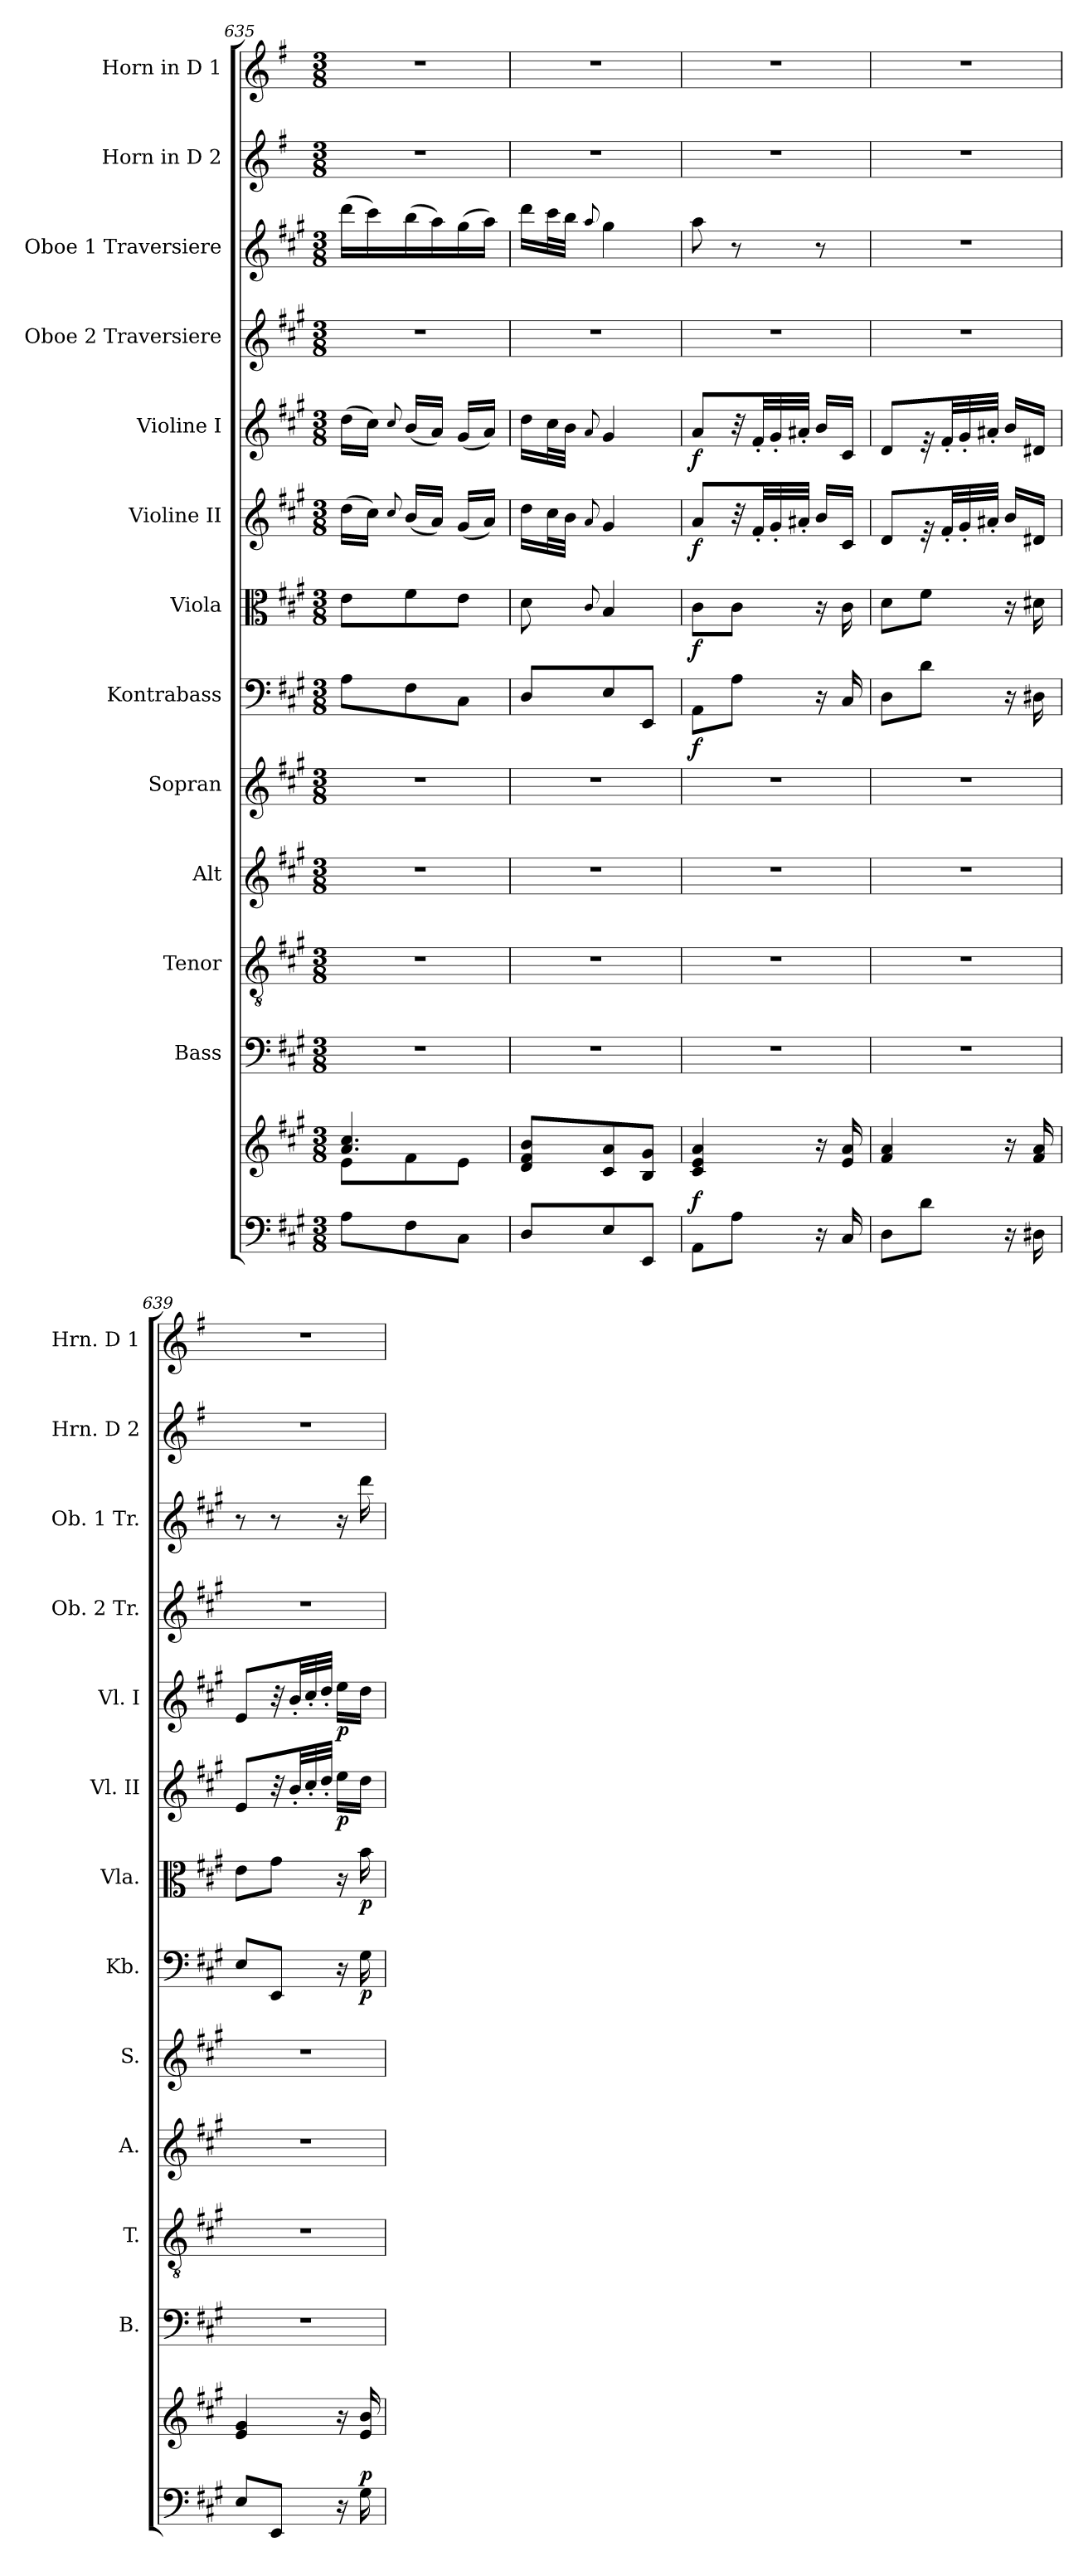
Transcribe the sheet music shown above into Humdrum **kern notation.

**kern	**kern	**dynam	**kern	**kern	**kern	**kern	**kern	**dynam	**kern	**dynam	**kern	**dynam	**kern	**dynam	**kern	**kern	**kern	**kern
*part13	*part13	*part13	*part12	*part11	*part10	*part9	*part8	*part8	*part7	*part7	*part6	*part6	*part5	*part5	*part4	*part3	*part2	*part1
*staff14	*staff13	*staff13/14	*staff12	*staff11	*staff10	*staff9	*staff8	*staff8	*staff7	*staff7	*staff6	*staff6	*staff5	*staff5	*staff4	*staff3	*staff2	*staff1
*	*	*	*I"Bass	*I"Tenor	*I"Alt	*I"Sopran	*I"Kontrabass	*	*I"Viola	*	*I"Violine II	*	*I"Violine I	*	*I"Oboe 2 Traversiere	*I"Oboe 1 Traversiere	*I"Horn in D 2	*I"Horn in D 1
*	*	*	*I'B.	*I'T.	*I'A.	*I'S.	*I'Kb.	*	*I'Vla.	*	*I'Vl. II	*	*I'Vl. I	*	*I'Ob. 2 Tr.	*I'Ob. 1 Tr.	*I'Hrn. D 2	*I'Hrn. D 1
*clefF4	*clefG2	*	*clefF4	*clefGv2	*clefG2	*clefG2	*clefF4	*	*clefC3	*	*clefG2	*	*clefG2	*	*clefG2	*clefG2	*clefG2	*clefG2
*	*	*	*	*	*	*	*ITrd7c12	*	*	*	*	*	*	*	*	*	*ITrd6c10	*ITrd6c10
*k[f#c#g#]	*k[f#c#g#]	*	*k[f#c#g#]	*k[f#c#g#]	*k[f#c#g#]	*k[f#c#g#]	*k[f#c#g#]	*	*k[f#c#g#]	*	*k[f#c#g#]	*	*k[f#c#g#]	*	*k[f#c#g#]	*k[f#c#g#]	*k[f#c#g#]	*k[f#c#g#]
*A:	*A:	*	*A:	*A:	*A:	*A:	*A:	*	*A:	*	*A:	*	*A:	*	*A:	*A:	*A:	*A:
*M3/8	*M3/8	*	*M3/8	*M3/8	*M3/8	*M3/8	*M3/8	*	*M3/8	*	*M3/8	*	*M3/8	*	*M3/8	*M3/8	*M3/8	*M3/8
=635	=635	=635	=635	=635	=635	=635	=635	=635	=635	=635	=635	=635	=635	=635	=635	=635	=635	=635
*	*^	*	*	*	*	*	*	*	*	*	*	*	*	*	*	*	*	*
8A\L	4.a/ 4.cc#/	8e\L	.	4.r	4.r	4.r	4.r	8AA\L	.	8e\L	.	(>16dd\LL	.	(>16dd\LL	.	4.r	(>16ddd\LL	4.r	4.r
.	.	.	.	.	.	.	.	.	.	.	.	16cc#\JJ)	.	16cc#\JJ)	.	.	16ccc#\)	.	.
.	.	.	.	.	.	.	.	.	.	.	.	8qqcc#/	.	8qqcc#/	.	.	.	.	.
8F#\	.	8f#\	.	.	.	.	.	8FF#\	.	8f#\	.	(<16b/LL	.	(<16b/LL	.	.	(>16bb\	.	.
.	.	.	.	.	.	.	.	.	.	.	.	16a/JJ)	.	16a/JJ)	.	.	16aa\)	.	.
8C#\J	.	8e\J	.	.	.	.	.	8CC#\J	.	8e\J	.	(<16g#/LL	.	(<16g#/LL	.	.	(>16gg#\	.	.
.	.	.	.	.	.	.	.	.	.	.	.	16a/JJ)	.	16a/JJ)	.	.	16aa\JJ)	.	.
*	*v	*v	*	*	*	*	*	*	*	*	*	*	*	*	*	*	*	*	*
=636	=636	=636	=636	=636	=636	=636	=636	=636	=636	=636	=636	=636	=636	=636	=636	=636	=636	=636
8D/L	8d/ 8f#/ 8b/L	.	4.r	4.r	4.r	4.r	8DD/L	.	8d\	.	16dd\LL	.	16dd\LL	.	4.r	16ddd\LL	4.r	4.r
.	.	.	.	.	.	.	.	.	.	.	32cc#\L	.	32cc#\L	.	.	32ccc#\L	.	.
.	.	.	.	.	.	.	.	.	.	.	32b\JJJ	.	32b\JJJ	.	.	32bb\JJJ	.	.
.	.	.	.	.	.	.	.	.	8qqc#/	.	8qqa/	.	8qqa/	.	.	8qqaa/	.	.
8E/	8c#/ 8a/	.	.	.	.	.	8EE/	.	4B/	.	4g#/	.	4g#/	.	.	4gg#\	.	.
8EE/J	8B/ 8g#/J	.	.	.	.	.	8EEE/J	.	.	.	.	.	.	.	.	.	.	.
!!LO:PB:g=z
=637	=637	=637	=637	=637	=637	=637	=637	=637	=637	=637	=637	=637	=637	=637	=637	=637	=637	=637
!	!	!LO:DY:a=2	!	!	!	!	!	!LO:DY:b	!	!LO:DY:b	!	!LO:DY:b	!	!LO:DY:b	!	!	!	!
8AA\L	4c#/ 4e/ 4a/	f	4.r	4.r	4.r	4.r	8AAA\L	f	8c#\L	f	8a/L	f	8a/L	f	4.r	8aa\	4.r	4.r
8A\J	.	.	.	.	.	.	8AA\J	.	8c#\J	.	32r	.	32r	.	.	8r	.	.
.	.	.	.	.	.	.	.	.	.	.	32f#'</LL	.	32f#'</LL	.	.	.	.	.
.	.	.	.	.	.	.	.	.	.	.	32g#'</	.	32g#'</	.	.	.	.	.
.	.	.	.	.	.	.	.	.	.	.	32a#X'</JJJ	.	32a#X'</JJJ	.	.	.	.	.
16r	16r	.	.	.	.	.	16r	.	16r	.	16b/LL	.	16b/LL	.	.	8r	.	.
16C#/	16e/ 16a/	.	.	.	.	.	16CC#/	.	16c#\	.	16c#/JJ	.	16c#/JJ	.	.	.	.	.
=638	=638	=638	=638	=638	=638	=638	=638	=638	=638	=638	=638	=638	=638	=638	=638	=638	=638	=638
8D\L	4f#/ 4a/	.	4.r	4.r	4.r	4.r	8DD\L	.	8d\L	.	8d/L	.	8d/L	.	4.r	4.r	4.r	4.r
8d\J	.	.	.	.	.	.	8D\J	.	8f#\J	.	32r	.	32r	.	.	.	.	.
.	.	.	.	.	.	.	.	.	.	.	32f#'</LL	.	32f#'</LL	.	.	.	.	.
.	.	.	.	.	.	.	.	.	.	.	32g#'</	.	32g#'</	.	.	.	.	.
.	.	.	.	.	.	.	.	.	.	.	32a#X'</JJJ	.	32a#X'</JJJ	.	.	.	.	.
16r	16r	.	.	.	.	.	16r	.	16r	.	16b/LL	.	16b/LL	.	.	.	.	.
16D#X\	16f#/ 16a/	.	.	.	.	.	16DD#X\	.	16d#X\	.	16d#X/JJ	.	16d#X/JJ	.	.	.	.	.
=639	=639	=639	=639	=639	=639	=639	=639	=639	=639	=639	=639	=639	=639	=639	=639	=639	=639	=639
8E/L	4e/ 4g#/	.	4.r	4.r	4.r	4.r	8EE/L	.	8e\L	.	8e/L	.	8e/L	.	4.r	8r	4.r	4.r
8EE/J	.	.	.	.	.	.	8EEE/J	.	8g#\J	.	32r	.	32r	.	.	8r	.	.
.	.	.	.	.	.	.	.	.	.	.	32b'</LL	.	32b'</LL	.	.	.	.	.
.	.	.	.	.	.	.	.	.	.	.	32cc#'</	.	32cc#'</	.	.	.	.	.
.	.	.	.	.	.	.	.	.	.	.	32dd'</JJJ	.	32dd'</JJJ	.	.	.	.	.
!	!	!	!	!	!	!	!	!	!	!	!	!LO:DY:b	!	!LO:DY:b	!	!	!	!
16r	16r	.	.	.	.	.	16r	.	16r	.	16ee\LL	p	16ee\LL	p	.	16r	.	.
!	!	!LO:DY:a=2	!	!	!	!	!	!LO:DY:b	!	!LO:DY:b	!	!	!	!	!	!	!	!
16G#\	16e/ 16b/	p	.	.	.	.	16GG#\	p	16b\	p	16dd\JJ	.	16dd\JJ	.	.	16ddd\	.	.
=	=	=	=	=	=	=	=	=	=	=	=	=	=	=	=	=	=	=
*-	*-	*-	*-	*-	*-	*-	*-	*-	*-	*-	*-	*-	*-	*-	*-	*-	*-	*-
